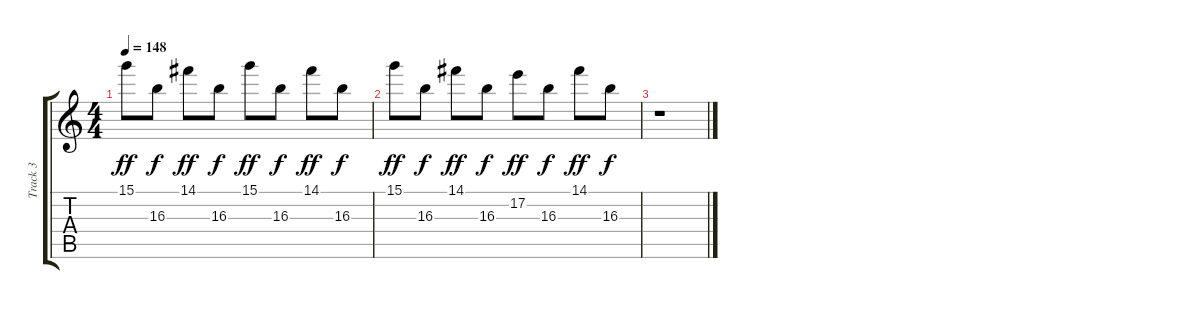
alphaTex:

\track ("Track 3" "Track 3") {instrument electricguitarclean}
\staff {score tabs}
\tuning (E4 B3 G3 D3 A2 E2) {hide}
\ts (4 4)
\tempo 148
\clef g2
\ks c
15.1.8{dy ff} 16.3.8{dy f} 14.1.8{dy ff} 16.3.8{dy f} 15.1.8{dy ff} 16.3.8{dy f} 14.1.8{dy ff} 16.3.8{dy f} |
15.1.8{dy ff} 16.3.8{dy f} 14.1.8{dy ff} 16.3.8{dy f} 17.2.8{dy ff} 16.3.8{dy f} 14.1.8{dy ff} 16.3.8{dy f} |
r.1
